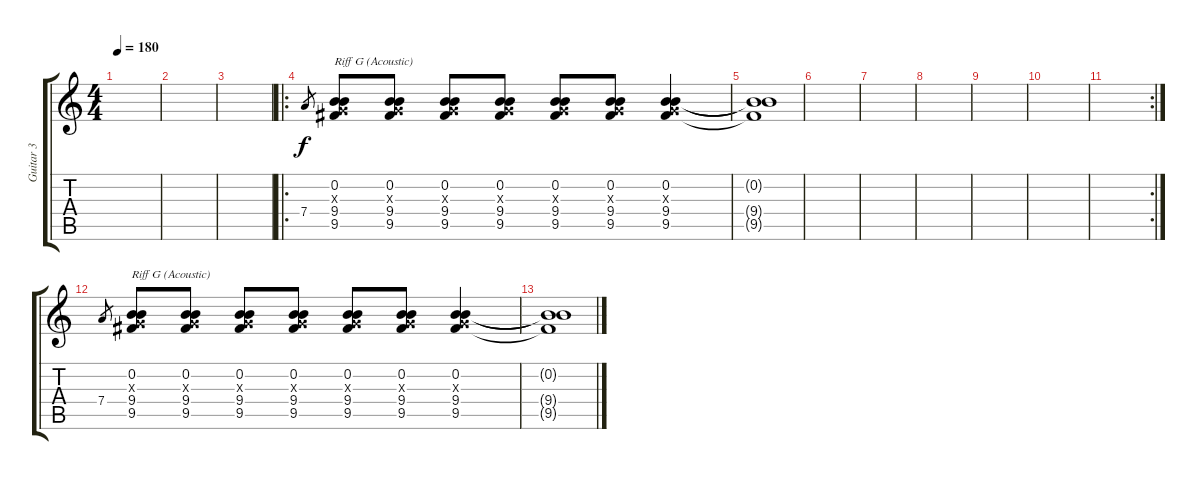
\track ("Guitar 3" "Guitar 3") {instrument distortionguitar}
\staff {score tabs}
\tuning (E4 B3 G3 D3 A2 E2) {hide}
\ts (4 4)
\tempo 180
\clef g2
\ks c
|
|
|
\ro
7.4.8{gr} (0.2 0.3{x} 9.4 9.5).8{txt "Riff G (Acoustic)" instrument acousticguitarsteel} (0.2 0.3{x} 9.4 9.5).8 (0.2 0.3{x} 9.4 9.5).8 (0.2 0.3{x} 9.4 9.5).8 (0.2 0.3{x} 9.4 9.5).8 (0.2 0.3{x} 9.4 9.5).8 (0.2 0.3{x} 9.4 9.5).4 |
(0.2{t} 9.4{t} 9.5{t}).1 |
|
|
|
|
|
\rc 2
|
7.4.8{gr} (0.2 0.3{x} 9.4 9.5).8{txt "Riff G (Acoustic)" instrument acousticguitarsteel} (0.2 0.3{x} 9.4 9.5).8 (0.2 0.3{x} 9.4 9.5).8 (0.2 0.3{x} 9.4 9.5).8 (0.2 0.3{x} 9.4 9.5).8 (0.2 0.3{x} 9.4 9.5).8 (0.2 0.3{x} 9.4 9.5).4 |
(0.2{t} 9.4{t} 9.5{t}).1
